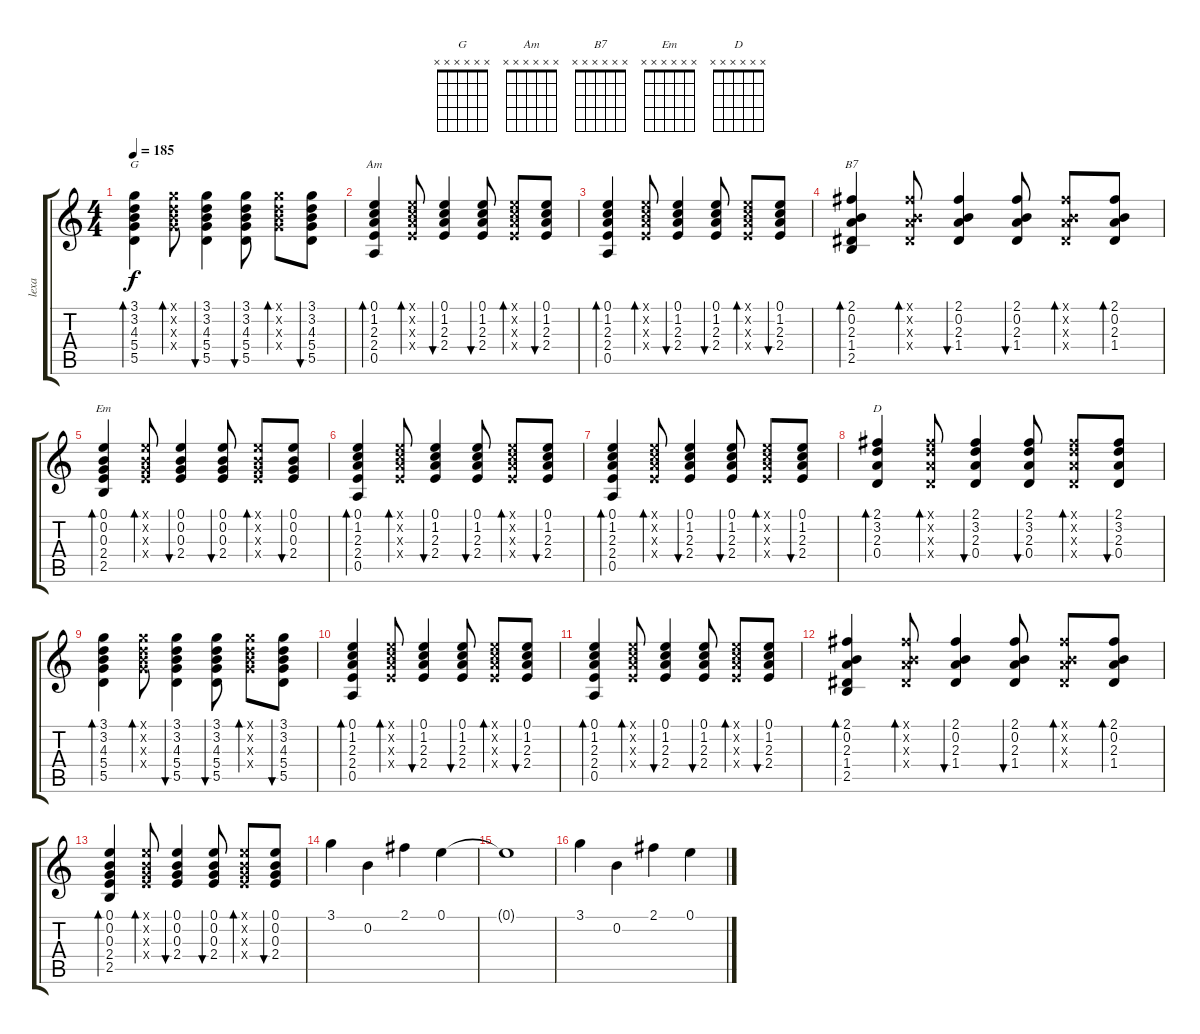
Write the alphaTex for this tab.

\track ("lexa" "lexa") {instrument acousticguitarsteel}
\staff {score tabs}
\tuning (E4 B3 G3 D3 A2 E2) {hide}
\chord ("G" x x x x x x)
\chord ("Am" x x x x x x)
\chord ("B7" x x x x x x)
\chord ("Em" x x x x x x)
\chord ("D" x x x x x x)
\ts (4 4)
\tempo 185
\clef g2
\ks c
(3.1 3.2 4.3 5.4 5.5).4{bd 30 ch "G" dy f} (3.1{x} 3.2{x} 4.3{x} 5.4{x}).8{bd 30} (3.1 3.2 4.3 5.4 5.5).4{bu 30} (3.1 3.2 4.3 5.4 5.5).8{bu 30} (3.1{x} 3.2{x} 4.3{x} 5.4{x}).8{bd 30} (3.1 3.2 4.3 5.4 5.5).8{bu 30} |
(0.1 1.2 2.3 2.4 0.5).4{bd 30 ch "Am"} (0.1{x} 1.2{x} 2.3{x} 2.4{x}).8{bd 30} (0.1 1.2 2.3 2.4).4{bu 30} (0.1 1.2 2.3 2.4).8{bu 30} (0.1{x} 1.2{x} 2.3{x} 2.4{x}).8{bd 30} (0.1 1.2 2.3 2.4).8{bu 30} |
(0.1 1.2 2.3 2.4 0.5).4{bd 30} (0.1{x} 1.2{x} 2.3{x} 2.4{x}).8{bd 30} (0.1 1.2 2.3 2.4).4{bu 30} (0.1 1.2 2.3 2.4).8{bu 30} (0.1{x} 1.2{x} 2.3{x} 2.4{x}).8{bd 30} (0.1 1.2 2.3 2.4).8{bu 30} |
(2.1 0.2 2.3 1.4 2.5).4{bd 30 ch "B7"} (2.1{x} 0.2{x} 2.3{x} 1.4{x}).8{bd 30} (2.1 0.2 2.3 1.4).4{bu 30} (2.1 0.2 2.3 1.4).8{bu 30} (2.1{x} 0.2{x} 2.3{x} 1.4{x}).8{bd 30} (2.1 0.2 2.3 1.4).8{bd 30} |
(0.1 0.2 0.3 2.4 2.5).4{bd 30 ch "Em"} (0.1{x} 0.2{x} 0.3{x} 2.4{x}).8{bd 60} (0.1 0.2 0.3 2.4).4{bu 60} (0.1 0.2 0.3 2.4).8{bu 60} (0.1{x} 0.2{x} 0.3{x} 2.4{x}).8{bd 30} (0.1 0.2 0.3 2.4).8{bu 30} |
(0.1 1.2 2.3 2.4 0.5).4{bd 30} (0.1{x} 1.2{x} 2.3{x} 2.4{x}).8{bd 30} (0.1 1.2 2.3 2.4).4{bu 30} (0.1 1.2 2.3 2.4).8{bu 30} (0.1{x} 1.2{x} 2.3{x} 2.4{x}).8{bd 30} (0.1 1.2 2.3 2.4).8{bu 30} |
(0.1 1.2 2.3 2.4 0.5).4{bd 30} (0.1{x} 1.2{x} 2.3{x} 2.4{x}).8{bd 30} (0.1 1.2 2.3 2.4).4{bu 30} (0.1 1.2 2.3 2.4).8{bu 30} (0.1{x} 1.2{x} 2.3{x} 2.4{x}).8{bd 30} (0.1 1.2 2.3 2.4).8{bu 30} |
(2.1 3.2 2.3 0.4).4{bd 30 ch "D"} (2.1{x} 3.2{x} 2.3{x} 0.4{x}).8{bd 30} (2.1 3.2 2.3 0.4).4{bu 30} (2.1 3.2 2.3 0.4).8{bu 30} (2.1{x} 3.2{x} 2.3{x} 0.4{x}).8{bd 30} (2.1 3.2 2.3 0.4).8{bu 30} |
(3.1 3.2 4.3 5.4 5.5).4{bd 30} (3.1{x} 3.2{x} 4.3{x} 5.4{x}).8{bd 30} (3.1 3.2 4.3 5.4 5.5).4{bu 30} (3.1 3.2 4.3 5.4 5.5).8{bu 30} (3.1{x} 3.2{x} 4.3{x} 5.4{x}).8{bd 30} (3.1 3.2 4.3 5.4 5.5).8{bu 30} |
(0.1 1.2 2.3 2.4 0.5).4{bd 30} (0.1{x} 1.2{x} 2.3{x} 2.4{x}).8{bd 30} (0.1 1.2 2.3 2.4).4{bu 30} (0.1 1.2 2.3 2.4).8{bu 30} (0.1{x} 1.2{x} 2.3{x} 2.4{x}).8{bd 30} (0.1 1.2 2.3 2.4).8{bu 30} |
(0.1 1.2 2.3 2.4 0.5).4{bd 30} (0.1{x} 1.2{x} 2.3{x} 2.4{x}).8{bd 30} (0.1 1.2 2.3 2.4).4{bu 30} (0.1 1.2 2.3 2.4).8{bu 30} (0.1{x} 1.2{x} 2.3{x} 2.4{x}).8{bd 30} (0.1 1.2 2.3 2.4).8{bu 30} |
(2.1 0.2 2.3 1.4 2.5).4{bd 30} (2.1{x} 0.2{x} 2.3{x} 1.4{x}).8{bd 30} (2.1 0.2 2.3 1.4).4{bu 30} (2.1 0.2 2.3 1.4).8{bu 30} (2.1{x} 0.2{x} 2.3{x} 1.4{x}).8{bd 30} (2.1 0.2 2.3 1.4).8{bd 30} |
(0.1 0.2 0.3 2.4 2.5).4{bd 30} (0.1{x} 0.2{x} 0.3{x} 2.4{x}).8{bd 60} (0.1 0.2 0.3 2.4).4{bu 60} (0.1 0.2 0.3 2.4).8{bu 60} (0.1{x} 0.2{x} 0.3{x} 2.4{x}).8{bd 30} (0.1 0.2 0.3 2.4).8{bu 30} |
3.1.4{volume 11 instrument overdrivenguitar} 0.2.4 2.1.4 0.1.4 |
0.1{t}.1 |
3.1.4 0.2.4 2.1.4 0.1.4
